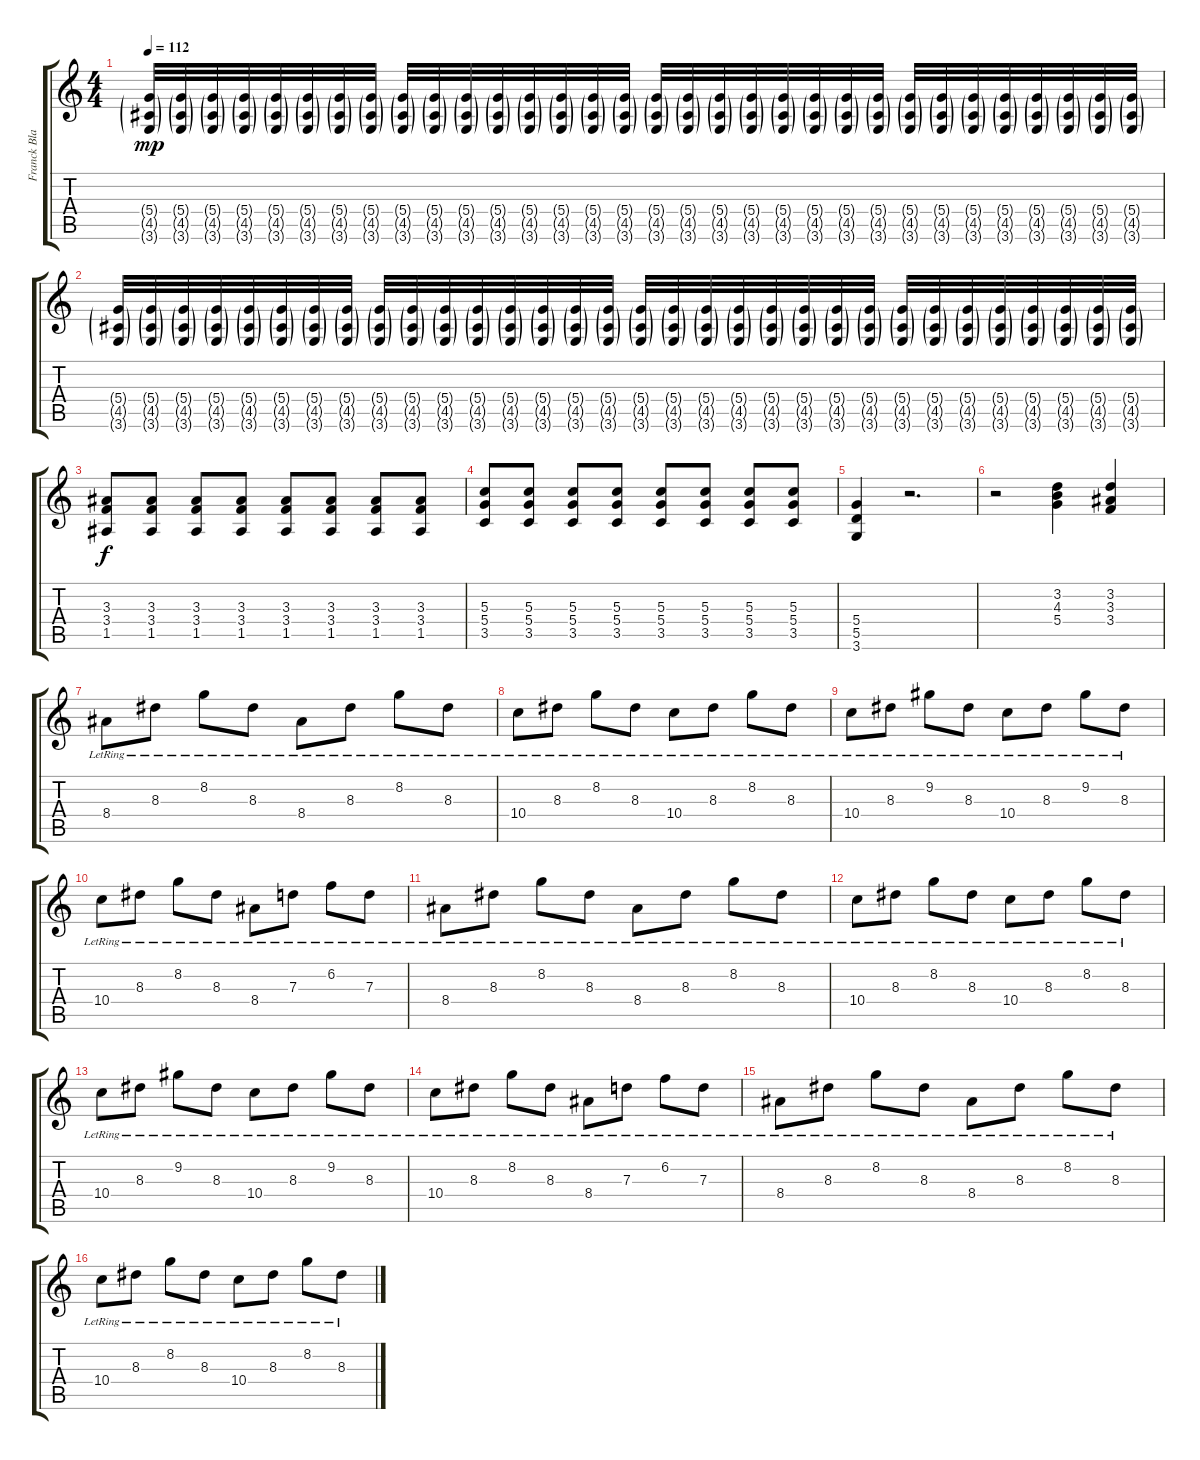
\track ("Franck Black" "Franck Bla") {instrument overdrivenguitar}
\staff {score tabs}
\tuning (E4 B3 G3 D3 A2 E2) {hide}
\ts (4 4)
\tempo 112
\clef g2
\ks c
(5.4{g} 4.5{g} 3.6{g}).32{dy mp} (5.4{g} 4.5{g} 3.6{g}).32 (5.4{g} 4.5{g} 3.6{g}).32 (5.4{g} 4.5{g} 3.6{g}).32 (5.4{g} 4.5{g} 3.6{g}).32 (5.4{g} 4.5{g} 3.6{g}).32 (5.4{g} 4.5{g} 3.6{g}).32 (5.4{g} 4.5{g} 3.6{g}).32 (5.4{g} 4.5{g} 3.6{g}).32 (5.4{g} 4.5{g} 3.6{g}).32 (5.4{g} 4.5{g} 3.6{g}).32 (5.4{g} 4.5{g} 3.6{g}).32 (5.4{g} 4.5{g} 3.6{g}).32 (5.4{g} 4.5{g} 3.6{g}).32 (5.4{g} 4.5{g} 3.6{g}).32 (5.4{g} 4.5{g} 3.6{g}).32 (5.4{g} 4.5{g} 3.6{g}).32 (5.4{g} 4.5{g} 3.6{g}).32 (5.4{g} 4.5{g} 3.6{g}).32 (5.4{g} 4.5{g} 3.6{g}).32 (5.4{g} 4.5{g} 3.6{g}).32 (5.4{g} 4.5{g} 3.6{g}).32 (5.4{g} 4.5{g} 3.6{g}).32 (5.4{g} 4.5{g} 3.6{g}).32 (5.4{g} 4.5{g} 3.6{g}).32 (5.4{g} 4.5{g} 3.6{g}).32 (5.4{g} 4.5{g} 3.6{g}).32 (5.4{g} 4.5{g} 3.6{g}).32 (5.4{g} 4.5{g} 3.6{g}).32 (5.4{g} 4.5{g} 3.6{g}).32 (5.4{g} 4.5{g} 3.6{g}).32 (5.4{g} 4.5{g} 3.6{g}).32 |
(5.4{g} 4.5{g} 3.6{g}).32 (5.4{g} 4.5{g} 3.6{g}).32 (5.4{g} 4.5{g} 3.6{g}).32 (5.4{g} 4.5{g} 3.6{g}).32 (5.4{g} 4.5{g} 3.6{g}).32 (5.4{g} 4.5{g} 3.6{g}).32 (5.4{g} 4.5{g} 3.6{g}).32 (5.4{g} 4.5{g} 3.6{g}).32 (5.4{g} 4.5{g} 3.6{g}).32 (5.4{g} 4.5{g} 3.6{g}).32 (5.4{g} 4.5{g} 3.6{g}).32 (5.4{g} 4.5{g} 3.6{g}).32 (5.4{g} 4.5{g} 3.6{g}).32 (5.4{g} 4.5{g} 3.6{g}).32 (5.4{g} 4.5{g} 3.6{g}).32 (5.4{g} 4.5{g} 3.6{g}).32 (5.4{g} 4.5{g} 3.6{g}).32 (5.4{g} 4.5{g} 3.6{g}).32 (5.4{g} 4.5{g} 3.6{g}).32 (5.4{g} 4.5{g} 3.6{g}).32 (5.4{g} 4.5{g} 3.6{g}).32 (5.4{g} 4.5{g} 3.6{g}).32 (5.4{g} 4.5{g} 3.6{g}).32 (5.4{g} 4.5{g} 3.6{g}).32 (5.4{g} 4.5{g} 3.6{g}).32 (5.4{g} 4.5{g} 3.6{g}).32 (5.4{g} 4.5{g} 3.6{g}).32 (5.4{g} 4.5{g} 3.6{g}).32 (5.4{g} 4.5{g} 3.6{g}).32 (5.4{g} 4.5{g} 3.6{g}).32 (5.4{g} 4.5{g} 3.6{g}).32 (5.4{g} 4.5{g} 3.6{g}).32 |
(3.3 3.4 1.5).8{dy f} (3.3 3.4 1.5).8 (3.3 3.4 1.5).8 (3.3 3.4 1.5).8 (3.3 3.4 1.5).8 (3.3 3.4 1.5).8 (3.3 3.4 1.5).8 (3.3 3.4 1.5).8 |
(5.3 5.4 3.5).8 (5.3 5.4 3.5).8 (5.3 5.4 3.5).8 (5.3 5.4 3.5).8 (5.3 5.4 3.5).8 (5.3 5.4 3.5).8 (5.3 5.4 3.5).8 (5.3 5.4 3.5).8 |
(5.4 5.5 3.6).4 r.2{d} |
r.2 (3.2 4.3 5.4).4 (3.2 3.3 3.4).4 |
\section ("" "")
8.4{lr}.8 8.3{lr}.8 8.2{lr}.8 8.3{lr}.8 8.4{lr}.8 8.3{lr}.8 8.2{lr}.8 8.3{lr}.8 |
10.4{lr}.8 8.3{lr}.8 8.2{lr}.8 8.3{lr}.8 10.4{lr}.8 8.3{lr}.8 8.2{lr}.8 8.3{lr}.8 |
10.4{lr}.8 8.3{lr}.8 9.2{lr}.8 8.3{lr}.8 10.4{lr}.8 8.3{lr}.8 9.2{lr}.8 8.3{lr}.8 |
10.4{lr}.8 8.3{lr}.8 8.2{lr}.8 8.3{lr}.8 8.4{lr}.8 7.3{lr}.8 6.2{lr}.8 7.3{lr}.8 |
8.4{lr}.8 8.3{lr}.8 8.2{lr}.8 8.3{lr}.8 8.4{lr}.8 8.3{lr}.8 8.2{lr}.8 8.3{lr}.8 |
10.4{lr}.8 8.3{lr}.8 8.2{lr}.8 8.3{lr}.8 10.4{lr}.8 8.3{lr}.8 8.2{lr}.8 8.3{lr}.8 |
10.4{lr}.8 8.3{lr}.8 9.2{lr}.8 8.3{lr}.8 10.4{lr}.8 8.3{lr}.8 9.2{lr}.8 8.3{lr}.8 |
10.4{lr}.8 8.3{lr}.8 8.2{lr}.8 8.3{lr}.8 8.4{lr}.8 7.3{lr}.8 6.2{lr}.8 7.3{lr}.8 |
\section ("" "")
8.4{lr}.8 8.3{lr}.8 8.2{lr}.8 8.3{lr}.8 8.4{lr}.8 8.3{lr}.8 8.2{lr}.8 8.3{lr}.8 |
10.4{lr}.8 8.3{lr}.8 8.2{lr}.8 8.3{lr}.8 10.4{lr}.8 8.3{lr}.8 8.2{lr}.8 8.3{lr}.8
